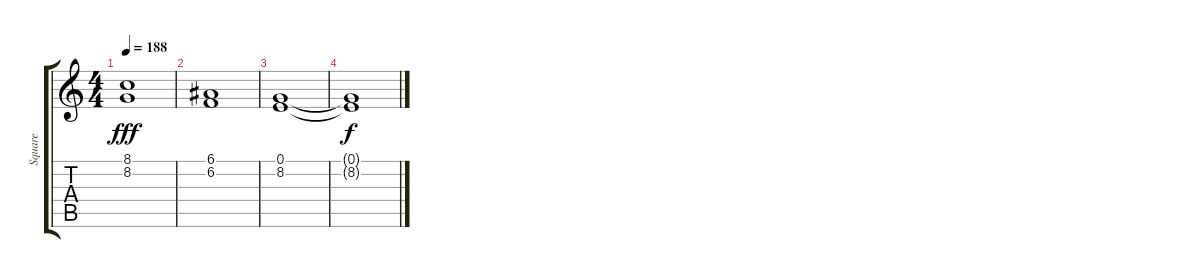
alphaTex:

\track ("Square" "Square") {instrument lead1square}
\staff {score tabs}
\tuning (E4 B3 G3 D3 A2 E2) {hide}
\ts (4 4)
\tempo 188
\clef g2
\ks c
(8.1 8.2).1{dy fff} |
(6.1 6.2).1 |
(0.1 8.2).1 |
(0.1{t} 8.2{t}).1{dy f}
